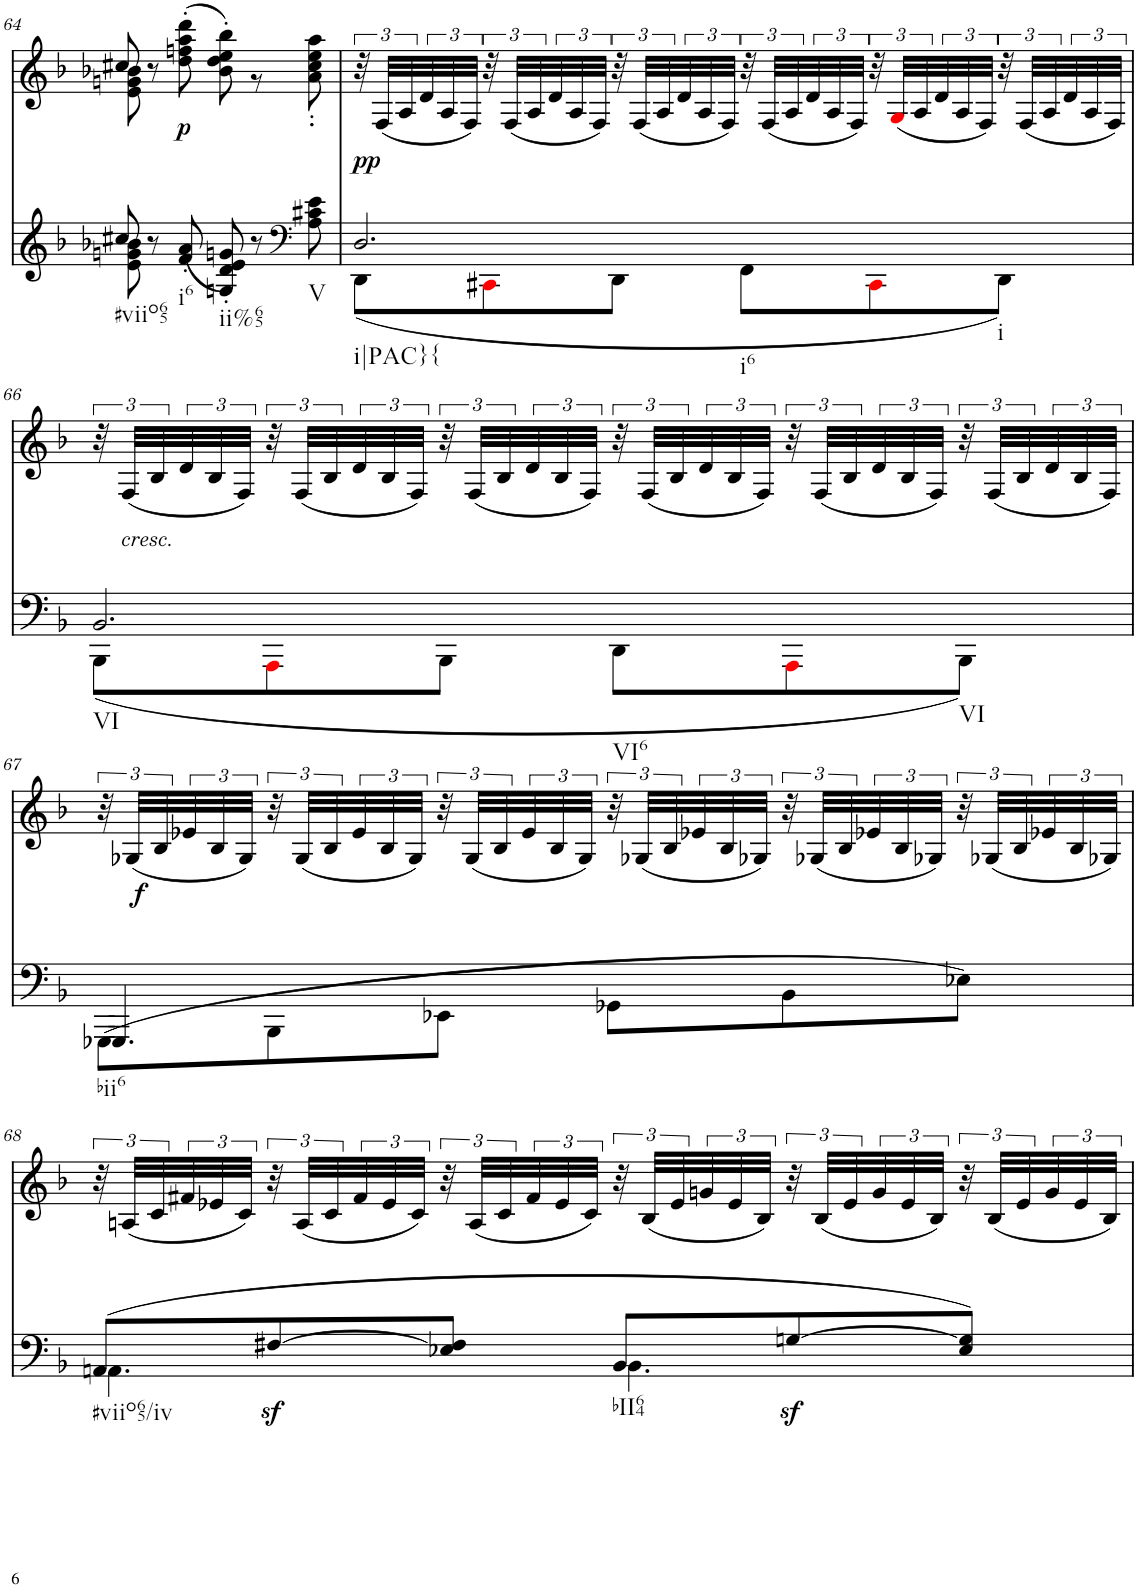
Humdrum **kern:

**kern	**dynam	**kern	**text	**dynam
*part2	*part2	*part1	*part1	*part1
*staff2	*staff2	*staff1	*staff1	*staff1
*I"Piano	*	*I"Piano	*	*
*I'Pno	*	*I'Pno	*	*
!!LO:PB:g=z
*clefG2	*	*clefG2	*	*
*k[b-]	*	*k[b-]	*	*
*d:	*	*d:	*	*
*M6/8	*	*M6/8	*	*
=64	=64	=64	=64	=64
*^	*	*^	*	*
!LO:TX:b:t=#viio65	!	!	!	!	!	!
8cc#X/	8e\ 8gn\ 8b-X\	.	8cc#X/	8e\ 8gn\ 8b-X\	.	.
8r	2ryy	.	8r	8ryy	.	.
!LO:TX:b:t=i6	!	!	!	!	!	!
!	!	!	!	!	!LO:LY:b	!LO:DY:b
(8f/' 8a/'	.	.	2ryy	(>8dd\'> 8ffn\'> 8aa\'> 8ddd\'>	p	p
!LO:TX:b:t=ii%65	!	!	!	!	!	!
8Gn/' 8d/' 8e/' 8gn/')	.	.	.	8b-\'> 8dd\'> 8ee\'> 8bb-\'>)	.	.
8r	.	.	.	8r	.	.
*clefF4	*	*	*	*	*	*
!LO:TX:b:t=V	!	!	!	!	!	!
8A\ 8c#X\ 8e\	8ryy	.	.	8a\' 8cc#\' 8ee\' 8aa\'	.	.
=65	=65	=65	=65	=65	=65	=65
!LO:TX:b:t=i|PAC}{	!	!	!	!	!	!
!LO:TX:b:t=i6	!	!	!	!	!	!
!LO:TX:b:t=i	!	!	!	!	!	!
!	!	!	!	!	!	!LO:DY:b
*	*	*	*v	*v	*	*
2.D/	(8DD\L	.	48r	.	pp
.	.	.	(48F/LLL	.	.
.	.	.	48A/	.	.
.	.	.	48d/	.	.
.	.	.	48A/	.	.
.	.	.	48F/JJJ)	.	.
.	8CC#Xi\	.	48r	.	.
.	.	.	(48F/LLL	.	.
.	.	.	48A/	.	.
.	.	.	48d/	.	.
.	.	.	48A/	.	.
.	.	.	48F/JJJ)	.	.
.	8DD\J	.	48r	.	.
.	.	.	(48F/LLL	.	.
.	.	.	48A/	.	.
.	.	.	48d/	.	.
.	.	.	48A/	.	.
.	.	.	48F/JJJ)	.	.
.	8FF\L	.	48r	.	.
.	.	.	(48F/LLL	.	.
.	.	.	48A/	.	.
.	.	.	48d/	.	.
.	.	.	48A/	.	.
.	.	.	48F/JJJ)	.	.
.	8CC#i\	.	48r	.	.
.	.	.	(48Gi/LLL	.	.
.	.	.	48A/	.	.
.	.	.	48d/	.	.
.	.	.	48A/	.	.
.	.	.	48F/JJJ)	.	.
.	8DD\J)	.	48r	.	.
.	.	.	(48F/LLL	.	.
.	.	.	48A/	.	.
.	.	.	48d/	.	.
.	.	.	48A/	.	.
.	.	.	48F/JJJ)	.	.
!!LO:LB:g=z
=66	=66	=66	=66	=66	=66
!LO:TX:b:t=VI	!	!	!	!	!
!LO:TX:b:t=VI6	!	!	!	!	!
!LO:TX:b:t=VI	!	!	!	!	!
2.BB-/	(8BBB-\L	.	48r	.	.
!	!	!	!LO:TX:b:i:t=cresc.	!	!
!	!	!	!	!LO:LY:b	!
.	.	.	(48F/LLL	<	.
.	.	.	48B-/	.	.
.	.	.	48d/	.	.
.	.	.	48B-/	.	.
.	.	.	48F/JJJ)	.	.
.	8AAAi\	.	48r	.	.
.	.	.	(48F/LLL	.	.
.	.	.	48B-/	.	.
.	.	.	48d/	.	.
.	.	.	48B-/	.	.
.	.	.	48F/JJJ)	.	.
.	8BBB-\J	.	48r	.	.
.	.	.	(48F/LLL	.	.
.	.	.	48B-/	.	.
.	.	.	48d/	.	.
.	.	.	48B-/	.	.
.	.	.	48F/JJJ)	.	.
.	8DD\L	.	48r	.	.
.	.	.	(48F/LLL	.	.
.	.	.	48B-/	.	.
.	.	.	48d/	.	.
.	.	.	48B-/	.	.
.	.	.	48F/JJJ)	.	.
.	8AAAi\	.	48r	.	.
.	.	.	(48F/LLL	.	.
.	.	.	48B-/	.	.
.	.	.	48d/	.	.
.	.	.	48B-/	.	.
.	.	.	48F/JJJ)	.	.
.	8BBB-\J)	.	48r	.	.
.	.	.	(48F/LLL	.	.
.	.	.	48B-/	.	.
.	.	.	48d/	.	.
.	.	.	48B-/	.	.
.	.	.	48F/JJJ)	.	.
!!LO:LB:g=z
=67	=67	=67	=67	=67	=67
!LO:TX:b:t=bii6	!	!	!	!	!
!	!	!LO:DY:a	!	!	!
(8GGG-X\L	4.GGG-/	f	48r	.	.
!	!	!	!	!LO:LY:b	!
.	.	.	(48G-X/LLL	f	.
.	.	.	48B-/	.	.
.	.	.	48e-X/	.	.
.	.	.	48B-/	.	.
.	.	.	48G-/JJJ)	.	.
8BBB-\	.	.	48r	.	.
.	.	.	(48G-/LLL	.	.
.	.	.	48B-/	.	.
.	.	.	48e-/	.	.
.	.	.	48B-/	.	.
.	.	.	48G-/JJJ)	.	.
8EE-X\J	.	.	48r	.	.
.	.	.	(48G-/LLL	.	.
.	.	.	48B-/	.	.
.	.	.	48e-/	.	.
.	.	.	48B-/	.	.
.	.	.	48G-/JJJ)	.	.
8GG-X\L	4.ryy	.	48r	.	.
.	.	.	(48G-X/LLL	.	.
.	.	.	48B-/	.	.
.	.	.	48e-X/	.	.
.	.	.	48B-/	.	.
.	.	.	48G-X/JJJ)	.	.
8BB-\	.	.	48r	.	.
.	.	.	(48G-X/LLL	.	.
.	.	.	48B-/	.	.
.	.	.	48e-X/	.	.
.	.	.	48B-/	.	.
.	.	.	48G-X/JJJ)	.	.
8E-X\J)	.	.	48r	.	.
.	.	.	(48G-X/LLL	.	.
.	.	.	48B-/	.	.
.	.	.	48e-X/	.	.
.	.	.	48B-/	.	.
.	.	.	48G-X/JJJ)	.	.
!!LO:LB:g=z
=68	=68	=68	=68	=68	=68
!LO:TX:b:t=#viio65/iv	!	!	!	!	!
(8AAn/L	4.AA\	.	48r	.	.
.	.	.	(48An/LLL	.	.
.	.	.	48c/	.	.
.	.	.	48f#X/	.	.
.	.	.	48e-X/	.	.
.	.	.	48c/JJJ)	.	.
!	!	!LO:DY:b	!	!	!
[8F#X/	.	sf	48r	.	.
.	.	.	(48A/LLL	.	.
.	.	.	48c/	.	.
.	.	.	48f#/	.	.
.	.	.	48e-/	.	.
.	.	.	48c/JJJ)	.	.
8E-X/ 8F#/]J	.	.	48r	.	.
.	.	.	(48A/LLL	.	.
.	.	.	48c/	.	.
.	.	.	48f#/	.	.
.	.	.	48e-/	.	.
.	.	.	48c/JJJ)	.	.
!LO:TX:b:t=bII64	!	!	!	!	!
8BB-/L	4.BB-\	.	48r	.	.
.	.	.	(48B-/LLL	.	.
.	.	.	48e-/	.	.
.	.	.	48gn/	.	.
.	.	.	48e-/	.	.
.	.	.	48B-/JJJ)	.	.
!	!	!LO:DY:b	!	!	!
[8Gn/	.	sf	48r	.	.
.	.	.	(48B-/LLL	.	.
.	.	.	48e-/	.	.
.	.	.	48g/	.	.
.	.	.	48e-/	.	.
.	.	.	48B-/JJJ)	.	.
8E-/ 8G/]J)	.	.	48r	.	.
.	.	.	(48B-/LLL	.	.
.	.	.	48e-/	.	.
.	.	.	48g/	.	.
.	.	.	48e-/	.	.
.	.	.	48B-/JJJ)	.	.
*v	*v	*	*	*	*
=	=	=	=	=
*-	*-	*-	*-	*-
